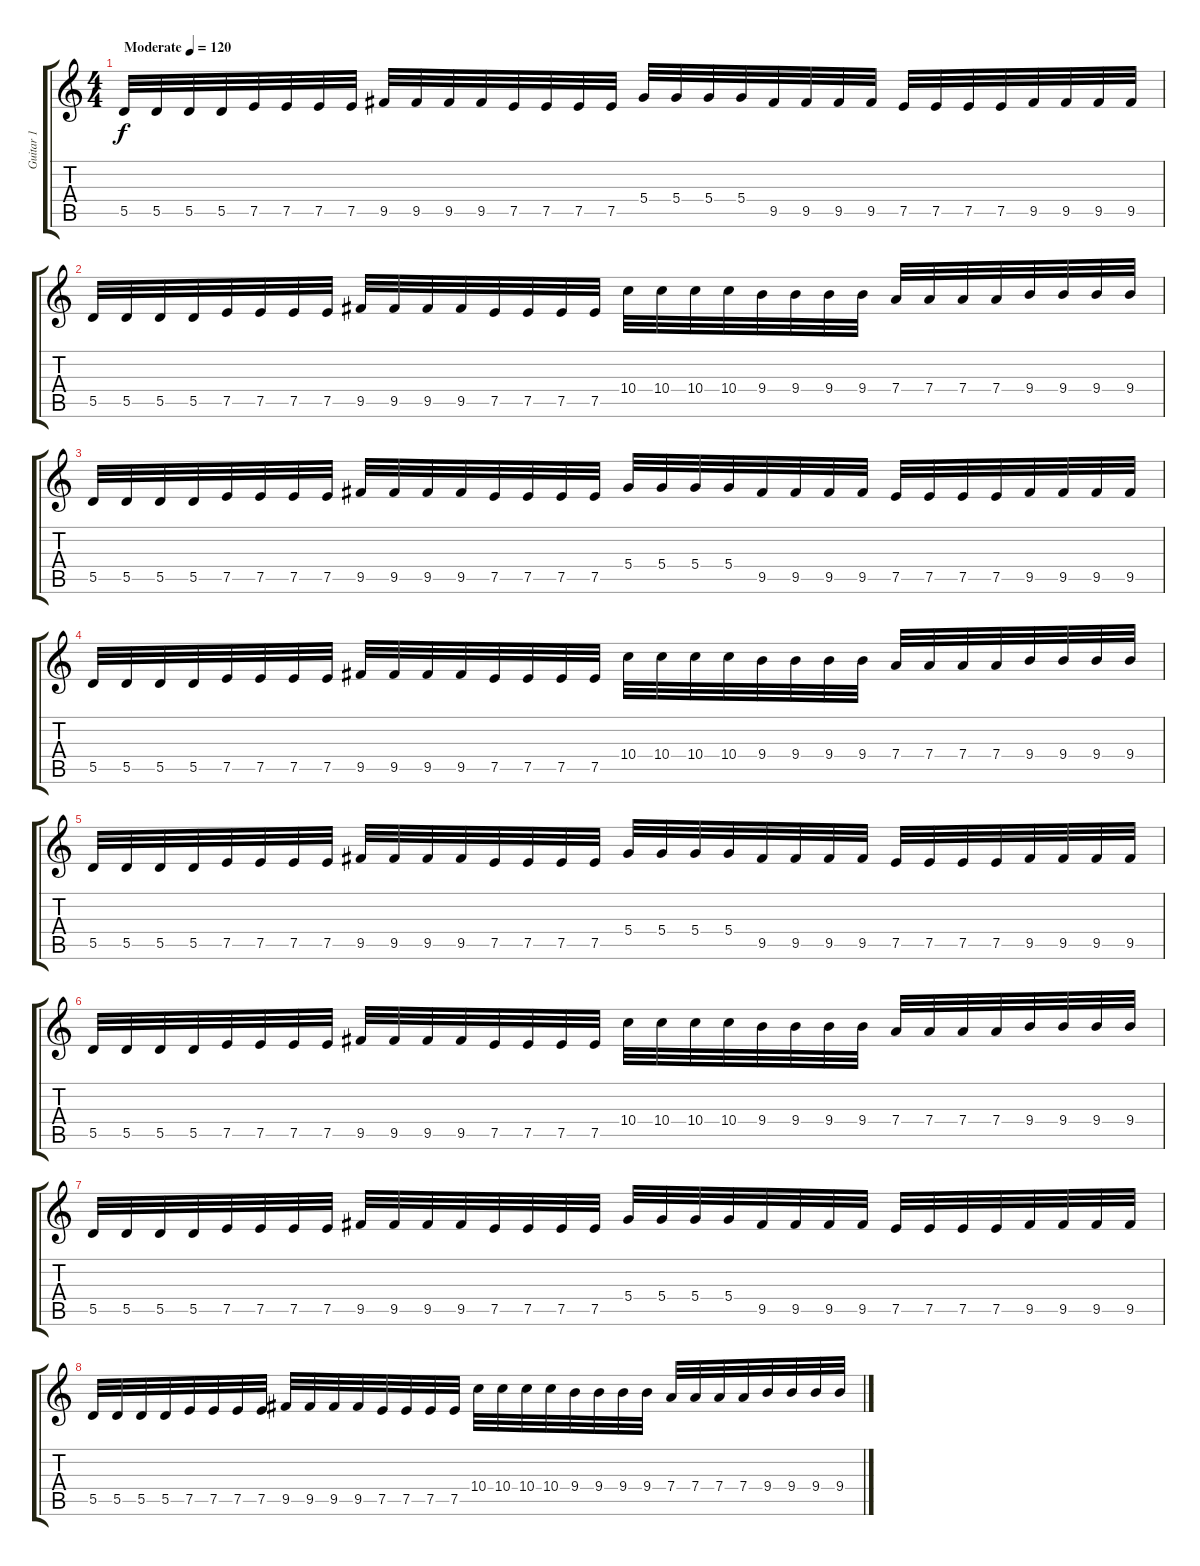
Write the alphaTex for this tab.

\track ("Guitar 1" "Guitar 1") {instrument distortionguitar}
\staff {score tabs}
\tuning (E4 B3 G3 D3 A2 D2) {hide}
\ts (4 4)
\tempo (120 "Moderate")
\clef g2
\ks c
5.5.32{dy f instrument distortionguitar} 5.5.32 5.5.32 5.5.32 7.5.32 7.5.32 7.5.32 7.5.32 9.5.32 9.5.32 9.5.32 9.5.32 7.5.32 7.5.32 7.5.32 7.5.32 5.4.32 5.4.32 5.4.32 5.4.32 9.5.32 9.5.32 9.5.32 9.5.32 7.5.32 7.5.32 7.5.32 7.5.32 9.5.32 9.5.32 9.5.32 9.5.32 |
5.5.32 5.5.32 5.5.32 5.5.32 7.5.32 7.5.32 7.5.32 7.5.32 9.5.32 9.5.32 9.5.32 9.5.32 7.5.32 7.5.32 7.5.32 7.5.32 10.4.32 10.4.32 10.4.32 10.4.32 9.4.32 9.4.32 9.4.32 9.4.32 7.4.32 7.4.32 7.4.32 7.4.32 9.4.32 9.4.32 9.4.32 9.4.32 |
5.5.32 5.5.32 5.5.32 5.5.32 7.5.32 7.5.32 7.5.32 7.5.32 9.5.32 9.5.32 9.5.32 9.5.32 7.5.32 7.5.32 7.5.32 7.5.32 5.4.32 5.4.32 5.4.32 5.4.32 9.5.32 9.5.32 9.5.32 9.5.32 7.5.32 7.5.32 7.5.32 7.5.32 9.5.32 9.5.32 9.5.32 9.5.32 |
5.5.32 5.5.32 5.5.32 5.5.32 7.5.32 7.5.32 7.5.32 7.5.32 9.5.32 9.5.32 9.5.32 9.5.32 7.5.32 7.5.32 7.5.32 7.5.32 10.4.32 10.4.32 10.4.32 10.4.32 9.4.32 9.4.32 9.4.32 9.4.32 7.4.32 7.4.32 7.4.32 7.4.32 9.4.32 9.4.32 9.4.32 9.4.32 |
5.5.32 5.5.32 5.5.32 5.5.32 7.5.32 7.5.32 7.5.32 7.5.32 9.5.32 9.5.32 9.5.32 9.5.32 7.5.32 7.5.32 7.5.32 7.5.32 5.4.32 5.4.32 5.4.32 5.4.32 9.5.32 9.5.32 9.5.32 9.5.32 7.5.32 7.5.32 7.5.32 7.5.32 9.5.32 9.5.32 9.5.32 9.5.32 |
5.5.32 5.5.32 5.5.32 5.5.32 7.5.32 7.5.32 7.5.32 7.5.32 9.5.32 9.5.32 9.5.32 9.5.32 7.5.32 7.5.32 7.5.32 7.5.32 10.4.32 10.4.32 10.4.32 10.4.32 9.4.32 9.4.32 9.4.32 9.4.32 7.4.32 7.4.32 7.4.32 7.4.32 9.4.32 9.4.32 9.4.32 9.4.32 |
5.5.32 5.5.32 5.5.32 5.5.32 7.5.32 7.5.32 7.5.32 7.5.32 9.5.32 9.5.32 9.5.32 9.5.32 7.5.32 7.5.32 7.5.32 7.5.32 5.4.32 5.4.32 5.4.32 5.4.32 9.5.32 9.5.32 9.5.32 9.5.32 7.5.32 7.5.32 7.5.32 7.5.32 9.5.32 9.5.32 9.5.32 9.5.32 |
5.5.32 5.5.32 5.5.32 5.5.32 7.5.32 7.5.32 7.5.32 7.5.32 9.5.32 9.5.32 9.5.32 9.5.32 7.5.32 7.5.32 7.5.32 7.5.32 10.4.32 10.4.32 10.4.32 10.4.32 9.4.32 9.4.32 9.4.32 9.4.32 7.4.32 7.4.32 7.4.32 7.4.32 9.4.32 9.4.32 9.4.32 9.4.32
